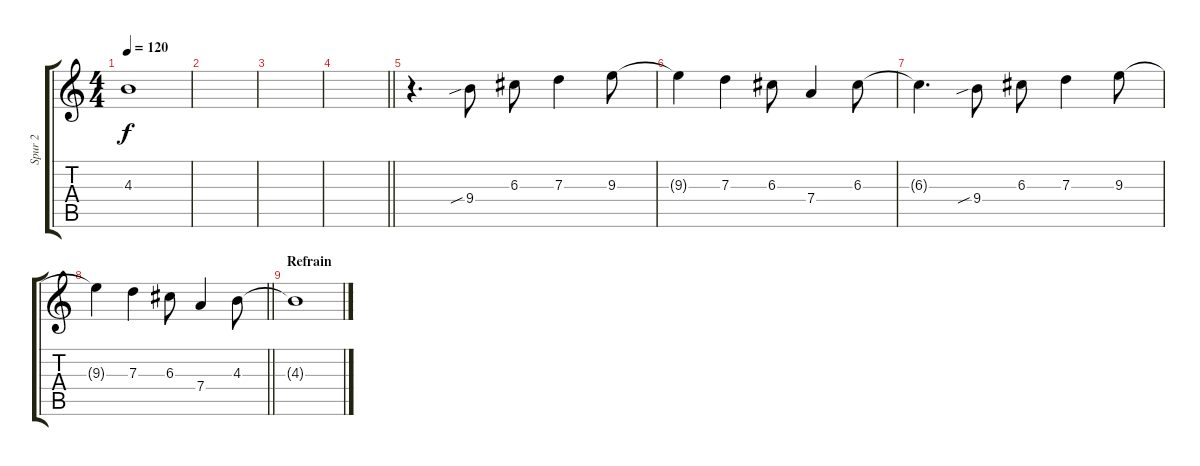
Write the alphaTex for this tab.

\track ("Spur 2" "Spur 2") {instrument distortionguitar}
\staff {score tabs}
\tuning (E4 B3 G3 D3 A2 E2) {hide}
\ts (4 4)
\tempo 120
\clef g2
\ks c
4.3{t}.1{dy f} |
|
|
\barLineRight lightlight
|
r.4{d} 9.4{sib}.8 6.3.8 7.3.4 9.3.8 |
9.3{t}.4 7.3.4 6.3.8 7.4.4 6.3.8 |
6.3{t}.4{d} 9.4{sib}.8 6.3.8 7.3.4 9.3.8 |
\barLineRight lightlight
9.3{t}.4 7.3.4 6.3.8 7.4.4 4.3.8 |
\section ("" "Refrain")
4.3{t}.1
